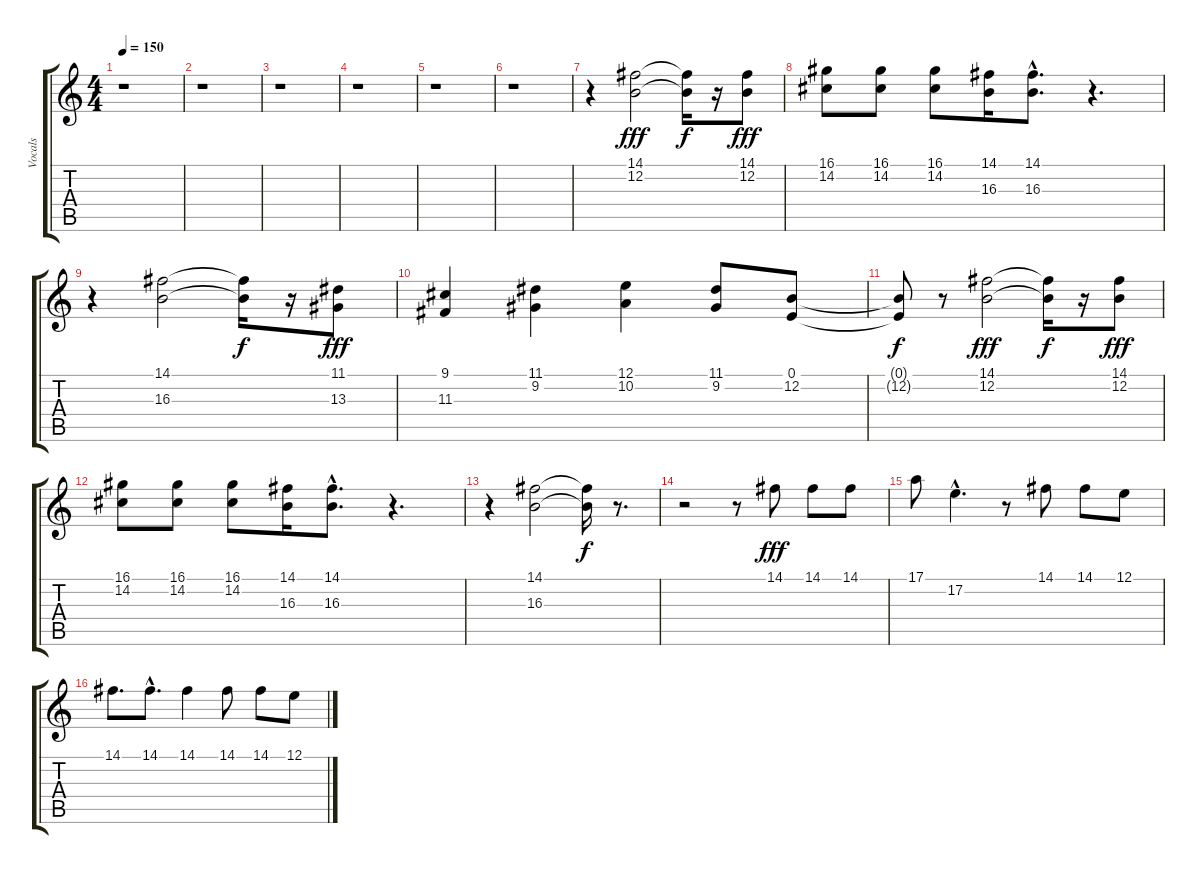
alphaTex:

\track ("Vocals" "Vocals") {instrument voiceoohs}
\staff {score tabs}
\tuning (E4 B3 G3 D3 A2 E2) {hide}
\ts (4 4)
\tempo 150
\clef g2
\ks c
r.1{dy fff instrument voiceoohs} |
r.1 |
r.1 |
r.1 |
r.1 |
r.1 |
r.4 (14.1 12.2).2 (14.1{t} 12.2{t}).16{dy f} r.16 (14.1 12.2).8{dy fff} |
(16.1 14.2).8 (16.1 14.2).8 (16.1 14.2).8 (14.1 16.3).16 (14.1{hac} 16.3{hac}).8{d} r.4{d} |
r.4 (14.1 16.3).2 (14.1{t} 16.3{t}).16{dy f} r.16 (11.1 13.3).8{dy fff} |
(9.1 11.3).4 (11.1 9.2).4 (12.1 10.2).4 (11.1 9.2).8 (0.1 12.2).8 |
(0.1{t} 12.2{t}).8{dy f} r.8 (14.1 12.2).2{dy fff} (14.1{t} 12.2{t}).16{dy f} r.16 (14.1 12.2).8{dy fff} |
(16.1 14.2).8 (16.1 14.2).8 (16.1 14.2).8 (14.1 16.3).16 (14.1{hac} 16.3{hac}).8{d} r.4{d} |
r.4 (14.1 16.3).2 (14.1{t} 16.3{t}).16{dy f} r.8{d} |
r.2 r.8 14.1.8{dy fff} 14.1.8 14.1.8 |
17.1.8 17.2{hac}.4{d} r.8 14.1.8 14.1.8 12.1.8 |
14.1.8{d} 14.1{hac}.8{d} 14.1.4 14.1.8 14.1.8 12.1.8
